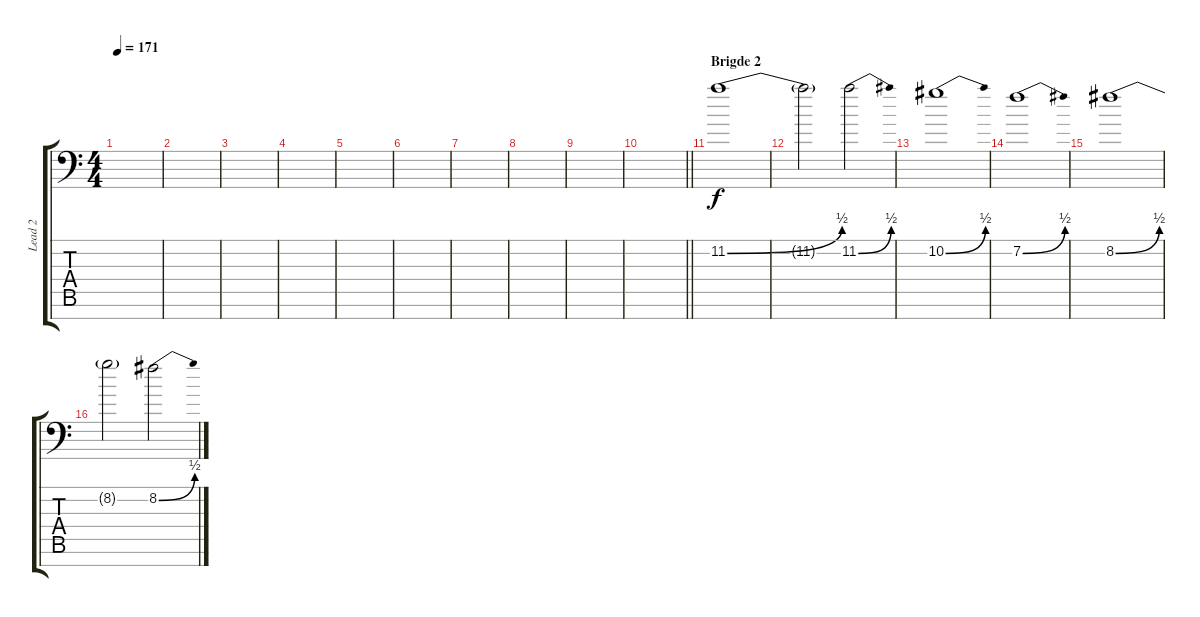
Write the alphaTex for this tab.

\track ("Lead 2" "Lead 2") {instrument distortionguitar}
\staff {score tabs}
\tuning (Eb4 Bb3 Gb3 Db3 Ab2 Eb2 Bb1) {hide}
\ts (4 4)
\tempo 171
\clef f4
\ks c
|
|
|
|
|
|
|
|
|
\barLineRight lightlight
|
\section ("" "Brigde 2")
11.2{be (bend 0 0 60 2)}.1 |
11.2{t}.2 11.2{be (bend 0 0 60 2)}.2 |
10.2{be (bend 0 0 60 2)}.1 |
7.2{be (bend 0 0 60 2)}.1 |
8.2{be (bend 0 0 60 2)}.1 |
8.2{t}.2 8.2{be (bend 0 0 60 2)}.2
